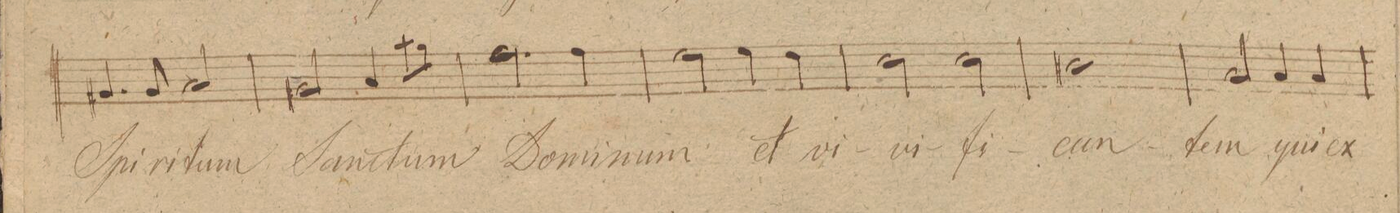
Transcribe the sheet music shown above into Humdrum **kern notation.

**kern	**text	**dynam
*I"Baſso.	*	*
*clefF4	*	*
*k[f#c#g#]	*	*
*met(c|)	*	*
*M2/2	*	*
4.BB#X/	Spi-	.
8BB#/	-ri-	.
2C#/	-tum	.
=134	=134	=134
2BB#X/	San-	.
4C#/	.	.
8c#\L	-ctum	.
8B\J	.	.
=135	=135	=135
2.A\	-Do-	.
4A\	-mi-	.
=136	=136	=136
2G#\	-num	.
4G#\	et	.
4F#\	vi-	.
=137	=137	=137
2E\	-vi-	.
2E\	fi-	.
=138	=138	=138
1D#X	-can-	.
=139	=139	=139
2C#/	-tem	.
4C#/	qui	.
4C#/	ex	.
=140	=140	=140
*-	*-	*-
